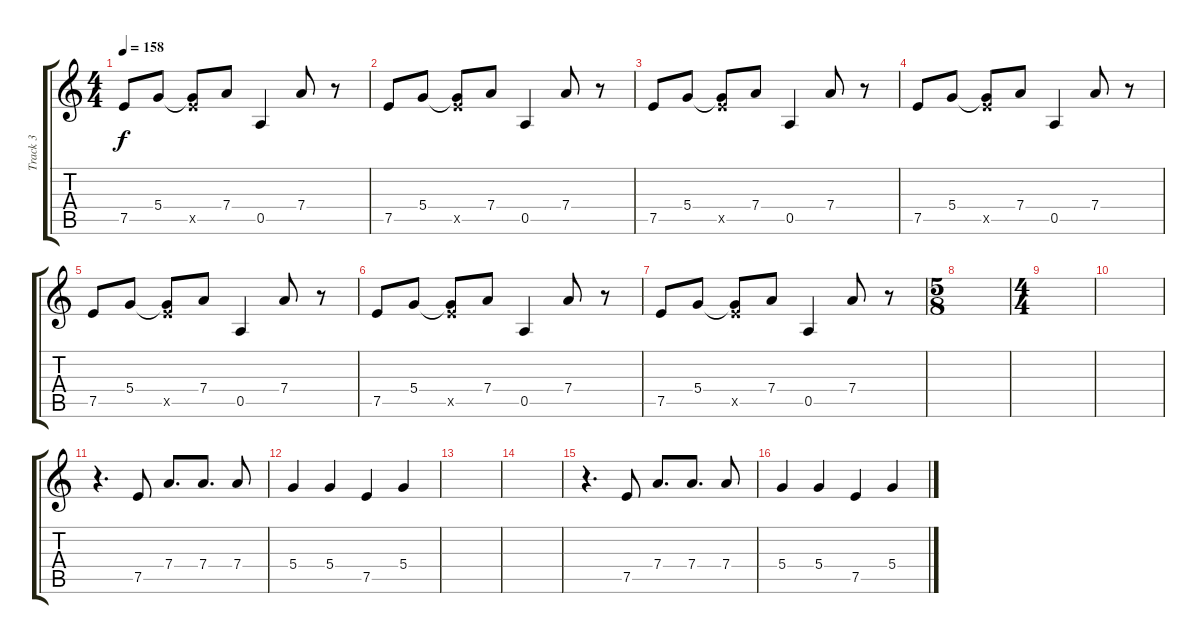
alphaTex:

\track ("Track 3" "Track 3") {instrument electricguitarclean}
\staff {score tabs}
\tuning (E4 B3 G3 D3 A2 E2) {hide}
\ts (4 4)
\tempo 158
\clef g2
\ks c
7.5.8{dy f} 5.4.8 (5.4{t} 7.5{x}).8 7.4.8 0.5.4 7.4.8 r.8 |
7.5.8 5.4.8 (5.4{t} 7.5{x}).8 7.4.8 0.5.4 7.4.8 r.8 |
7.5.8 5.4.8 (5.4{t} 7.5{x}).8 7.4.8 0.5.4 7.4.8 r.8 |
7.5.8 5.4.8 (5.4{t} 7.5{x}).8 7.4.8 0.5.4 7.4.8 r.8 |
7.5.8 5.4.8 (5.4{t} 7.5{x}).8 7.4.8 0.5.4 7.4.8 r.8 |
7.5.8 5.4.8 (5.4{t} 7.5{x}).8 7.4.8 0.5.4 7.4.8 r.8 |
7.5.8 5.4.8 (5.4{t} 7.5{x}).8 7.4.8 0.5.4 7.4.8 r.8 |
\ts (5 8)
|
\ts (4 4)
|
|
r.4{d} 7.5.8 7.4.8{d} 7.4.8{d} 7.4.8 |
5.4.4 5.4.4 7.5.4 5.4.4 |
|
|
r.4{d} 7.5.8 7.4.8{d} 7.4.8{d} 7.4.8 |
5.4.4 5.4.4 7.5.4 5.4.4
